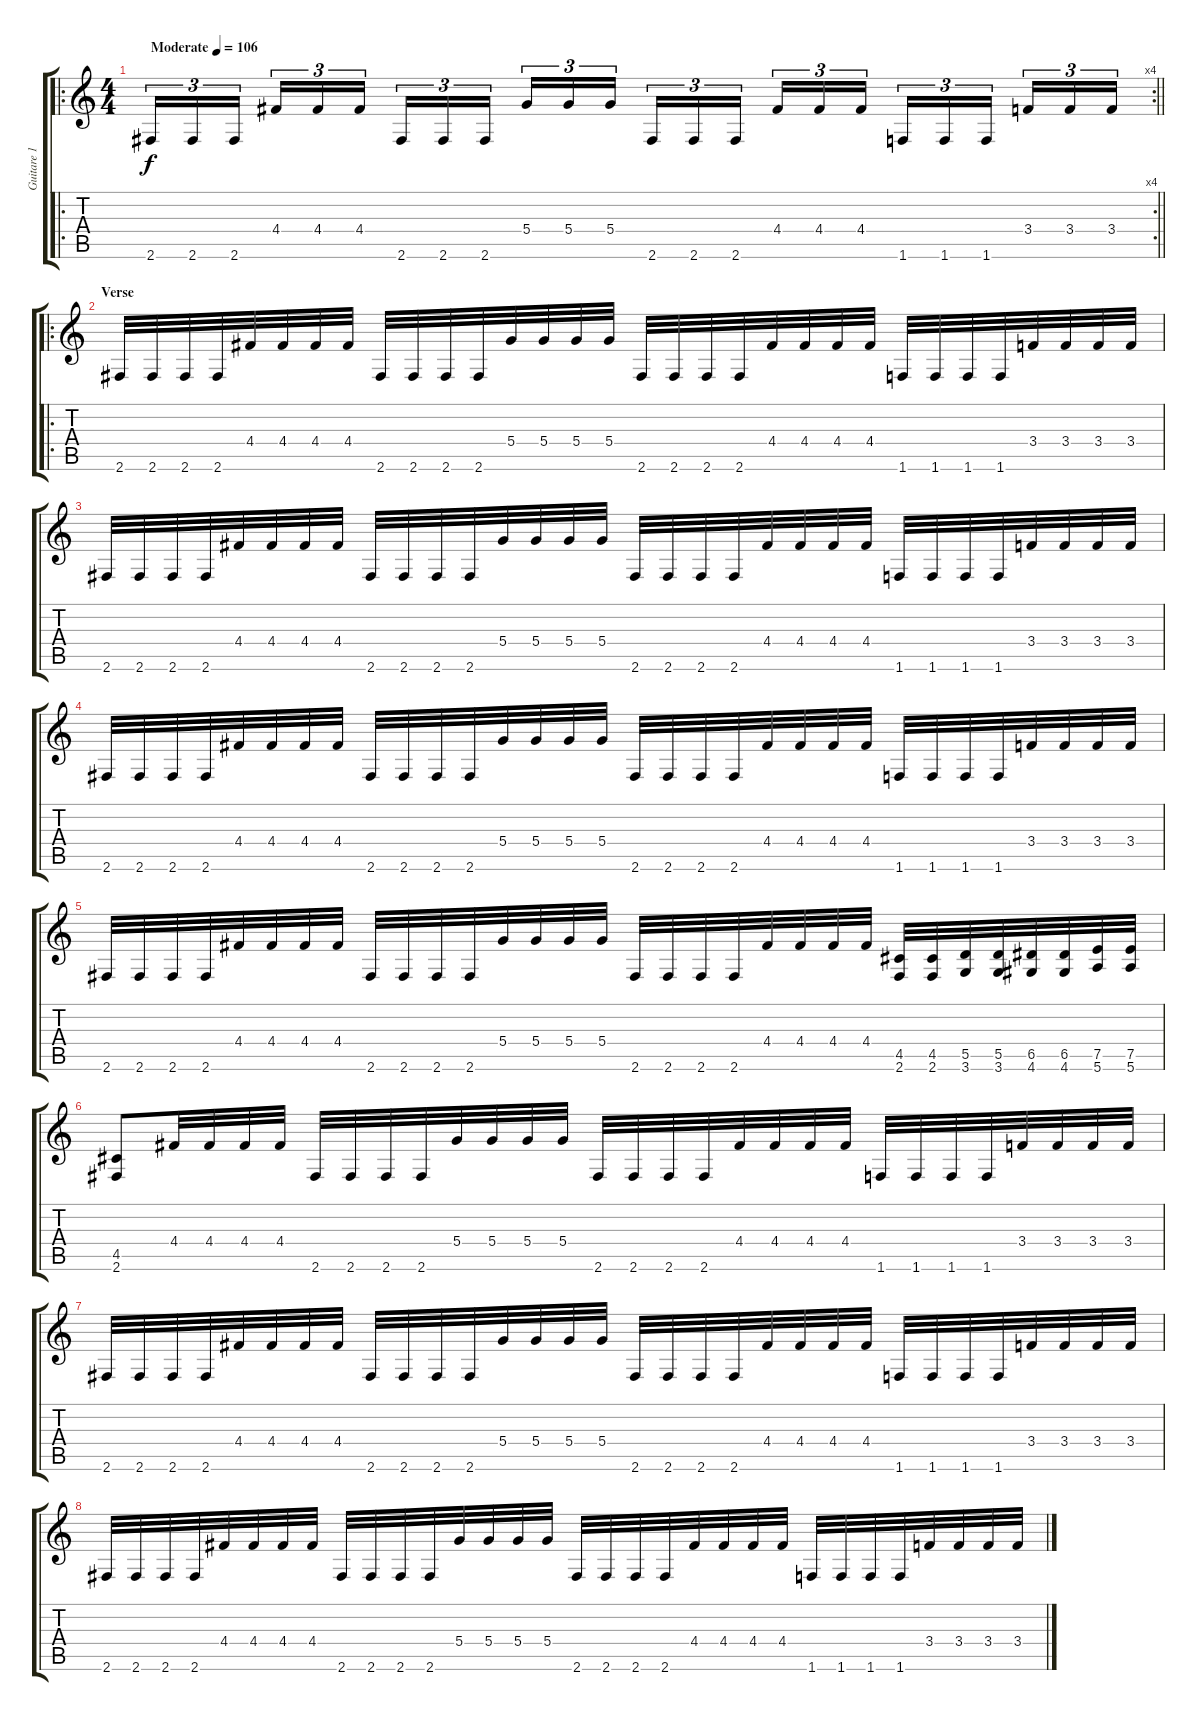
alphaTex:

\track ("Guitare 1" "Guitare 1") {instrument distortionguitar}
\staff {score tabs}
\tuning (D4 A3 G3 D3 A2 E2) {hide}
\ro
\rc 4
\ts (4 4)
\tempo (106 "Moderate")
\clef g2
\barLineRight lightlight
\ks c
2.6.16{tu (3 2) dy f instrument distortionguitar} 2.6.16{tu (3 2)} 2.6.16{tu (3 2) beam splitsecondary} 4.4.16{tu (3 2)} 4.4.16{tu (3 2)} 4.4.16{tu (3 2)} 2.6.16{tu (3 2)} 2.6.16{tu (3 2)} 2.6.16{tu (3 2) beam splitsecondary} 5.4.16{tu (3 2)} 5.4.16{tu (3 2)} 5.4.16{tu (3 2)} 2.6.16{tu (3 2)} 2.6.16{tu (3 2)} 2.6.16{tu (3 2) beam splitsecondary} 4.4.16{tu (3 2)} 4.4.16{tu (3 2)} 4.4.16{tu (3 2)} 1.6.16{tu (3 2)} 1.6.16{tu (3 2)} 1.6.16{tu (3 2) beam splitsecondary} 3.4.16{tu (3 2)} 3.4.16{tu (3 2)} 3.4.16{tu (3 2)} |
\ro
\section ("" "Verse")
2.6.32 2.6.32 2.6.32 2.6.32 4.4.32 4.4.32 4.4.32 4.4.32 2.6.32 2.6.32 2.6.32 2.6.32 5.4.32 5.4.32 5.4.32 5.4.32 2.6.32 2.6.32 2.6.32 2.6.32 4.4.32 4.4.32 4.4.32 4.4.32 1.6.32 1.6.32 1.6.32 1.6.32 3.4.32 3.4.32 3.4.32 3.4.32 |
2.6.32 2.6.32 2.6.32 2.6.32 4.4.32 4.4.32 4.4.32 4.4.32 2.6.32 2.6.32 2.6.32 2.6.32 5.4.32 5.4.32 5.4.32 5.4.32 2.6.32 2.6.32 2.6.32 2.6.32 4.4.32 4.4.32 4.4.32 4.4.32 1.6.32 1.6.32 1.6.32 1.6.32 3.4.32 3.4.32 3.4.32 3.4.32 |
2.6.32 2.6.32 2.6.32 2.6.32 4.4.32 4.4.32 4.4.32 4.4.32 2.6.32 2.6.32 2.6.32 2.6.32 5.4.32 5.4.32 5.4.32 5.4.32 2.6.32 2.6.32 2.6.32 2.6.32 4.4.32 4.4.32 4.4.32 4.4.32 1.6.32 1.6.32 1.6.32 1.6.32 3.4.32 3.4.32 3.4.32 3.4.32 |
2.6.32 2.6.32 2.6.32 2.6.32 4.4.32 4.4.32 4.4.32 4.4.32 2.6.32 2.6.32 2.6.32 2.6.32 5.4.32 5.4.32 5.4.32 5.4.32 2.6.32 2.6.32 2.6.32 2.6.32 4.4.32 4.4.32 4.4.32 4.4.32 (4.5 2.6).32 (4.5 2.6).32 (5.5 3.6).32 (5.5 3.6).32 (6.5 4.6).32 (6.5 4.6).32 (7.5 5.6).32 (7.5 5.6).32 |
(4.5 2.6).8 4.4.32 4.4.32 4.4.32 4.4.32 2.6.32 2.6.32 2.6.32 2.6.32 5.4.32 5.4.32 5.4.32 5.4.32 2.6.32 2.6.32 2.6.32 2.6.32 4.4.32 4.4.32 4.4.32 4.4.32 1.6.32 1.6.32 1.6.32 1.6.32 3.4.32 3.4.32 3.4.32 3.4.32 |
2.6.32 2.6.32 2.6.32 2.6.32 4.4.32 4.4.32 4.4.32 4.4.32 2.6.32 2.6.32 2.6.32 2.6.32 5.4.32 5.4.32 5.4.32 5.4.32 2.6.32 2.6.32 2.6.32 2.6.32 4.4.32 4.4.32 4.4.32 4.4.32 1.6.32 1.6.32 1.6.32 1.6.32 3.4.32 3.4.32 3.4.32 3.4.32 |
2.6.32 2.6.32 2.6.32 2.6.32 4.4.32 4.4.32 4.4.32 4.4.32 2.6.32 2.6.32 2.6.32 2.6.32 5.4.32 5.4.32 5.4.32 5.4.32 2.6.32 2.6.32 2.6.32 2.6.32 4.4.32 4.4.32 4.4.32 4.4.32 1.6.32 1.6.32 1.6.32 1.6.32 3.4.32 3.4.32 3.4.32 3.4.32
